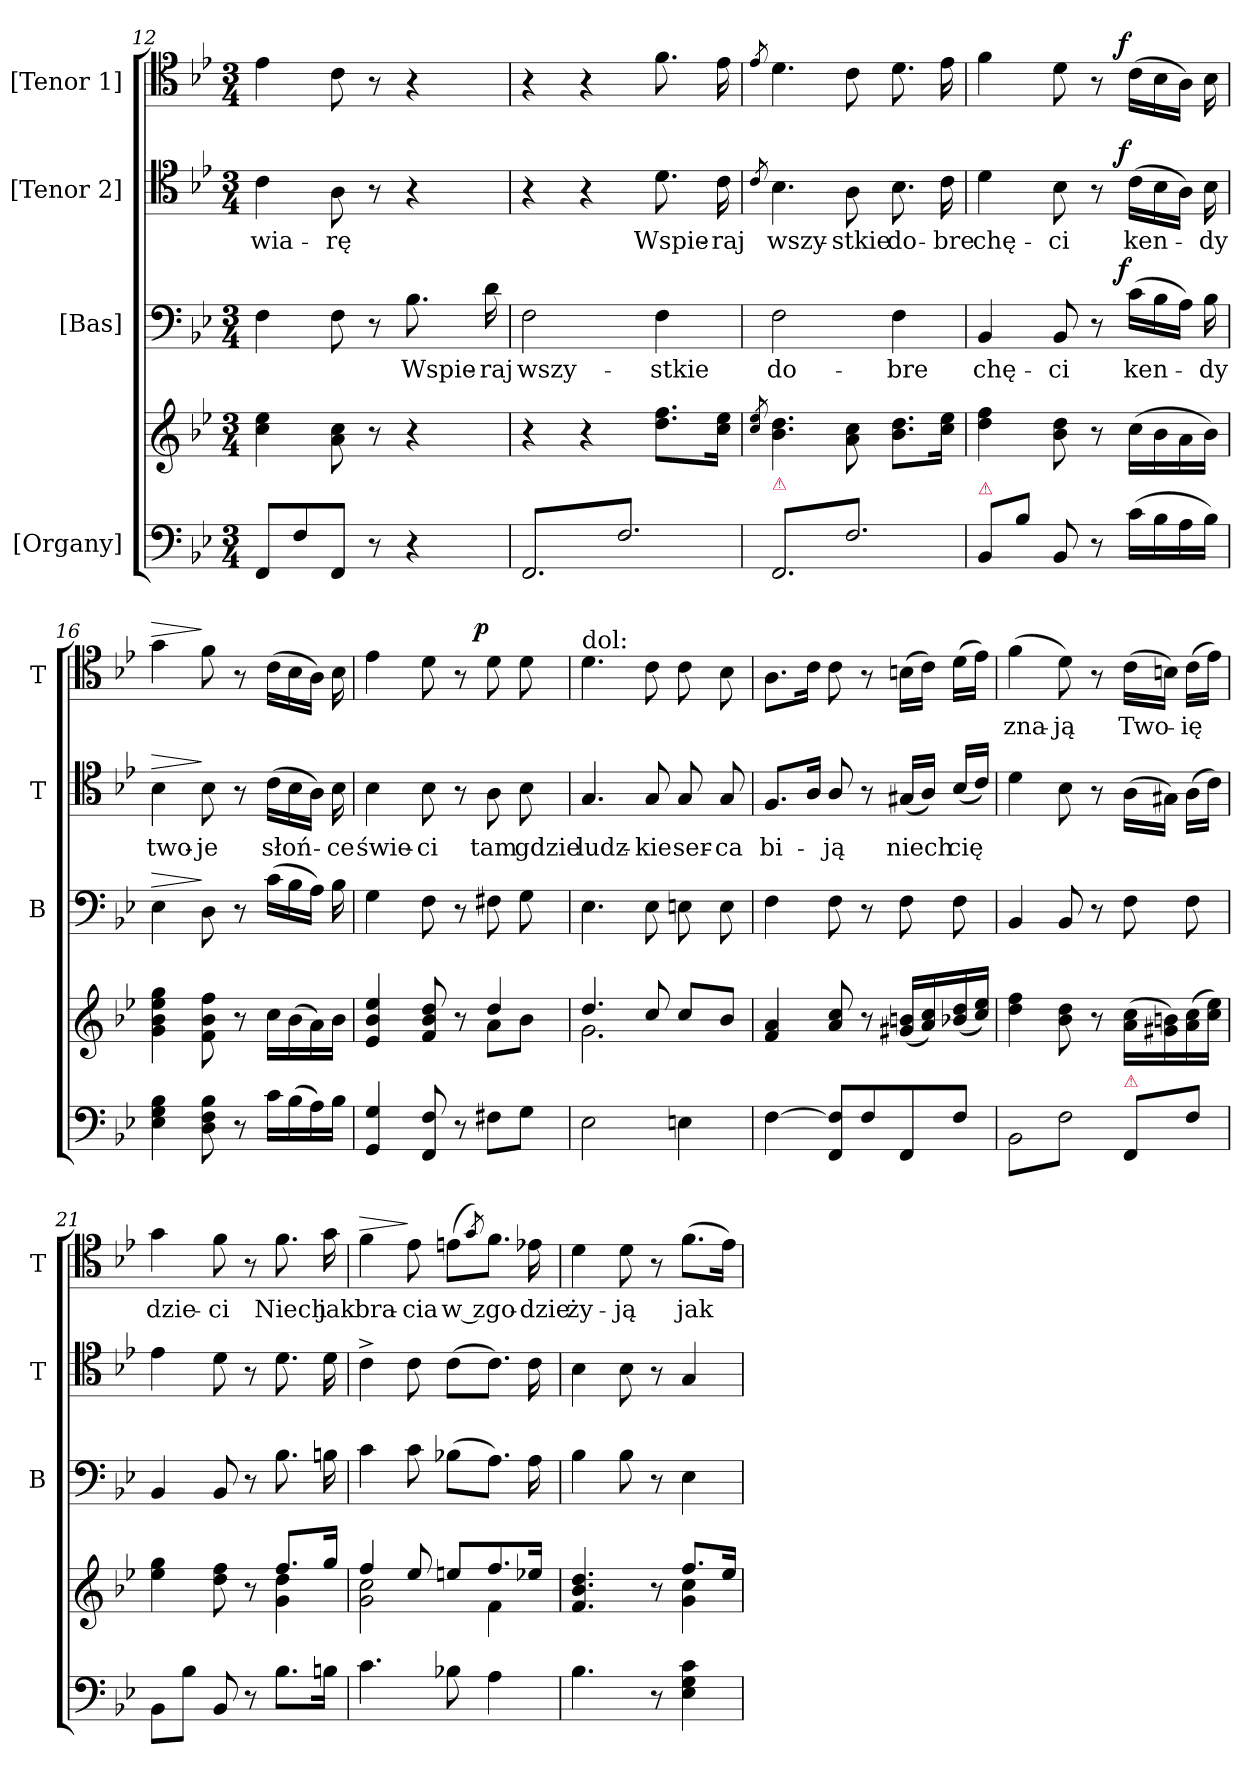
**kern	**kern	**kern	**text	**dynam	**kern	**text	**dynam	**kern	**text	**dynam
*part4	*part4	*part3	*part3	*part3	*part2	*part2	*part2	*part1	*part1	*part1
*staff5	*staff4	*staff3	*staff3	*staff3	*staff2	*staff2	*staff2	*staff1	*staff1	*staff1
*I"[Organy]	*	*I"[Bas]	*	*	*I"[Tenor 2]	*	*	*I"[Tenor 1]	*	*
*	*	*I'B	*	*	*I'T	*	*	*I'T	*	*
*clefF4	*clefG2	*clefF4	*	*	*clefC4	*	*	*clefC4	*	*
*k[b-e-]	*k[b-e-]	*k[b-e-]	*	*	*k[b-e-]	*	*	*k[b-e-]	*	*
*B-:	*B-:	*B-:	*	*	*B-:	*	*	*B-:	*	*
*M3/4	*M3/4	*M3/4	*	*	*M3/4	*	*	*M3/4	*	*
=12	=12	=12	=12	=12	=12	=12	=12	=12	=12	=12
8FF/L	4cc\ 4ee-\	4F\	.	.	4c\	wia-	.	4e-\	.	.
8F/	.	.	.	.	.	.	.	.	.	.
8FF/J	8a\ 8cc\	8F\	.	.	8A\	-rę	.	8c\	.	.
8r	8r	8r	.	.	8r	.	.	8r	.	.
4r	4r	8.B-\	Wspie-	.	4r	.	.	4r	.	.
.	.	16d\	-raj	.	.	.	.	.	.	.
=13	=13	=13	=13	=13	=13	=13	=13	=13	=13	=13
!LO:TX:a:color=crimson:t=⚠	!	!	!	!	!	!	!	!	!	!
*tremolo	*	*	*	*	*	*	*	*	*	*
8FF/L	4r	2F\	wszy-	.	4r	.	.	4r	.	.
8F/	.	.	.	.	.	.	.	.	.	.
8FF/	4r	.	.	.	4r	.	.	4r	.	.
8F/	.	.	.	.	.	.	.	.	.	.
8FF/	8.dd\ 8.ff\L	4F\	-stkie	.	8.d\	Wspie-	.	8.f\	.	.
8F/J	.	.	.	.	.	.	.	.	.	.
.	16cc\ 16ee-\Jk	.	.	.	16c\	-raj	.	16e-\	.	.
=14	=14	=14	=14	=14	=14	=14	=14	=14	=14	=14
.	8qcc/ 8qee-/	.	.	.	8qc/	.	.	8qe-/	.	.
!LO:TX:a:color=crimson:t=⚠	!	!	!	!	!	!	!	!	!	!
8FF/L	4.b-\ 4.dd\	2F\	do-	.	4.B-\	wszy-	.	4.d\	.	.
8F/	.	.	.	.	.	.	.	.	.	.
8FF/	.	.	.	.	.	.	.	.	.	.
8F/	8a\ 8cc\	.	.	.	8A\	-stkie	.	8c\	.	.
8FF/	8.b-\ 8.dd\L	4F\	-bre	.	8.B-\	do-	.	8.d\	.	.
8F/J	.	.	.	.	.	.	.	.	.	.
*Xtremolo	*	*	*	*	*	*	*	*	*	*
.	16cc\ 16ee-\Jk	.	.	.	16c\	-bre	.	16e-\	.	.
=15	=15	=15	=15	=15	=15	=15	=15	=15	=15	=15
!LO:TX:a:color=crimson:t=⚠	!	!	!	!	!	!	!	!	!	!
8BB-/L	4dd\ 4ff\	4BB-/	chę-	.	4d\	chę-	.	4f\	.	.
8B-\J	.	.	.	.	.	.	.	.	.	.
8BB-/	8b-\ 8dd\	8BB-/	-ci	.	8B-\	-ci	.	8d\	.	.
8r	8r	8r	.	.	8r	.	.	8r	.	.
!	!	!	!	!LO:DY:a:rj	!	!	!LO:DY:a:rj	!	!	!LO:DY:a:rj
(16c\LL	(16cc\LL	(16c\LL	ken-	f	(16c\LL	ken-	f	(16c\LL	.	f
16B-\	16b-\	16B-\	.	.	16B-\	.	.	16B-\	.	.
16A\	16a\	16A\JJ)	.	.	16A\JJ)	.	.	16A\JJ)	.	.
16B-\JJ)	16b-\JJ)	16B-\	-dy	.	16B-\	-dy	.	16B-\	.	.
=16	=16	=16	=16	=16	=16	=16	=16	=16	=16	=16
!	!	!	!	!LO:HP:a	!	!	!LO:HP:a	!	!	!LO:HP:a
4E-\ 4G\ 4B-\	4g\ 4b-\ 4ee-\ 4gg\	4E-\	.	>	4B-\	two-	>	4g\	.	>
8D\ 8F\ 8B-\	8f\ 8b-\ 8ff\	8D\	.	]	8B-\	-je	]	8f\	.	]
8r	8r	8r	.	.	8r	.	.	8r	.	.
16c\LL	16cc\LL	(16c\LL	.	.	(16c\LL	słoń-	.	(16c\LL	.	.
(16B-\	(16b-\	16B-\	.	.	16B-\	.	.	16B-\	.	.
16A\)	16a\)	16A\JJ)	.	.	16A\JJ)	.	.	16A\JJ)	.	.
16B-\JJ	16b-\JJ	16B-\	.	.	16B-\	-ce	.	16B-\	.	.
=17	=17	=17	=17	=17	=17	=17	=17	=17	=17	=17
*	*^	*	*	*	*	*	*	*	*	*
4GG/ 4G/	4e-/ 4b-/ 4ee-/	2ryy	4G\	.	.	4B-\	świe-	.	4e-\	.	.
8FF/ 8F/	8f/ 8b-/ 8dd/	.	8F\	.	.	8B-\	-ci	.	8d\	.	.
8r	8r	.	8r	.	.	8r	.	.	8r	.	.
!	!	!	!	!	!	!	!	!	!	!	!LO:DY:a:rj
8F#X\L	4dd/	8a\L	8F#X\	.	.	8A\	tam	.	8d\	.	p
8G\J	.	8b-\J	8G\	.	.	8B-\	gdzie	.	8d\	.	.
=18	=18	=18	=18	=18	=18	=18	=18	=18	=18	=18	=18
!	!	!	!	!	!	!	!	!	!LO:TX:a:t=dol&colon;	!	!
2E-\	4.dd/	2.g\	4.E-\	.	.	4.G/	ludz-	.	4.d\	.	.
.	8cc/	.	8E-\	.	.	8G/	-kie	.	8c\	.	.
4En\	8cc/L	.	8En\	.	.	8G/	ser-	.	8c\	.	.
.	8b-/J	.	8E\	.	.	8G/	-ca	.	8B-\	.	.
*	*v	*v	*	*	*	*	*	*	*	*	*
=19	=19	=19	=19	=19	=19	=19	=19	=19	=19	=19
[4F\	4f/ 4a/	4F\	.	.	8.F/L	bi-	.	8.A\L	.	.
.	.	.	.	.	16A/Jk	.	.	16c\Jk	.	.
8FF/ 8F]/L	8a/ 8cc/	8F\	.	.	8A/	-ją	.	8c\	.	.
8F/	8r	8r	.	.	8r	.	.	8r	.	.
8FF/	(16g#X/ 16bn/LL	8F\	.	.	(16G#X/LL	niech	.	(16Bn\LL	.	.
.	16a/ 16cc/)	.	.	.	16A/JJ)	.	.	16c\JJ)	.	.
8F/J	(16b-X/ 16dd/	8F\	.	.	(16B-/LL	cię	.	(16d\LL	.	.
.	16cc/ 16ee-/JJ)	.	.	.	16c/JJ)	.	.	16e-\JJ)	.	.
=20	=20	=20	=20	=20	=20	=20	=20	=20	=20	=20
*tremolo	*	*	*	*	*	*	*	*	*	*
8BB-\L	4dd\ 4ff\	4BB-/	.	.	4d\	.	.	(4f\	zna-	.
8F\	.	.	.	.	.	.	.	.	.	.
8BB-\	8b-\ 8dd\	8BB-/	.	.	8B-\	.	.	8d\)	-ją	.
8F\J	8r	8r	.	.	8r	.	.	8r	.	.
*Xtremolo	*	*	*	*	*	*	*	*	*	*
!LO:TX:a:color=crimson:t=⚠	!	!	!	!	!	!	!	!	!	!
8FF/L	(16a\ 16cc\LL	8F\	.	.	(16A\LL	.	.	(16c\LL	Two-	.
.	16g#X\ 16bn\)	.	.	.	16G#X\JJ)	.	.	16Bn\JJ)	.	.
8F\J	(16a\ 16cc\	8F\	.	.	(16A\LL	.	.	(16c\LL	-ię	.
.	16cc\ 16ee-\JJ)	.	.	.	16c\JJ)	.	.	16e-\JJ)	.	.
=21	=21	=21	=21	=21	=21	=21	=21	=21	=21	=21
*	*^	*	*	*	*	*	*	*	*	*
8BB-\L	4ee-\ 4gg\	2ryy	4BB-/	.	.	4e-\	.	.	4g\	dzie-	.
8B-\J	.	.	.	.	.	.	.	.	.	.	.
8BB-/	8dd\ 8ff\	.	8BB-/	.	.	8d\	.	.	8f\	-ci	.
8r	8r	.	8r	.	.	8r	.	.	8r	.	.
8.B-\L	8.ff/L	4g\ 4dd\	8.B-\	.	.	8.d\	.	.	8.f\	Niech	.
16Bn\Jk	16gg/Jk	.	16Bn\	.	.	16d\	.	.	16g\	jak	.
=22	=22	=22	=22	=22	=22	=22	=22	=22	=22	=22	=22
!	!	!	!	!	!	!	!	!	!	!	!LO:HP:a
4.c\	4ff/	2g\ 2cc\	4c\	.	.	4c^\	.	.	4f\	bra-	>
.	8ee-/	.	8c\	.	.	8c\	.	.	8e-\	-cia	]
8B-X\	8een/L	.	(8B-X\L	.	.	(8c\L	.	.	(8en\L	w zgo-	.
.	.	.	.	.	.	.	.	.	8qg/)	.	.
4A\	8.ff/	4f\	8.A\J)	.	.	8.c\J)	.	.	8.f\J	.	.
.	16ee-X/Jk	.	16A\	.	.	16c\	.	.	16e-X\	-dzie	.
=23	=23	=23	=23	=23	=23	=23	=23	=23	=23	=23	=23
4.B-\	4.f/ 4.b-/ 4.dd/	2ryy	4B-\	.	.	4B-\	.	.	4d\	ży-	.
.	.	.	8B-\	.	.	8B-\	.	.	8d\	-ją	.
8r	8r	.	8r	.	.	8r	.	.	8r	.	.
4E-\ 4G\ 4c\	8.ff/L	4g\ 4cc\	4E-\	.	.	4G/	.	.	(8.f\L	jak	.
.	16ee-/Jk	.	.	.	.	.	.	.	16e-\Jk)	.	.
*	*v	*v	*	*	*	*	*	*	*	*	*
=	=	=	=	=	=	=	=	=	=	=
*-	*-	*-	*-	*-	*-	*-	*-	*-	*-	*-
